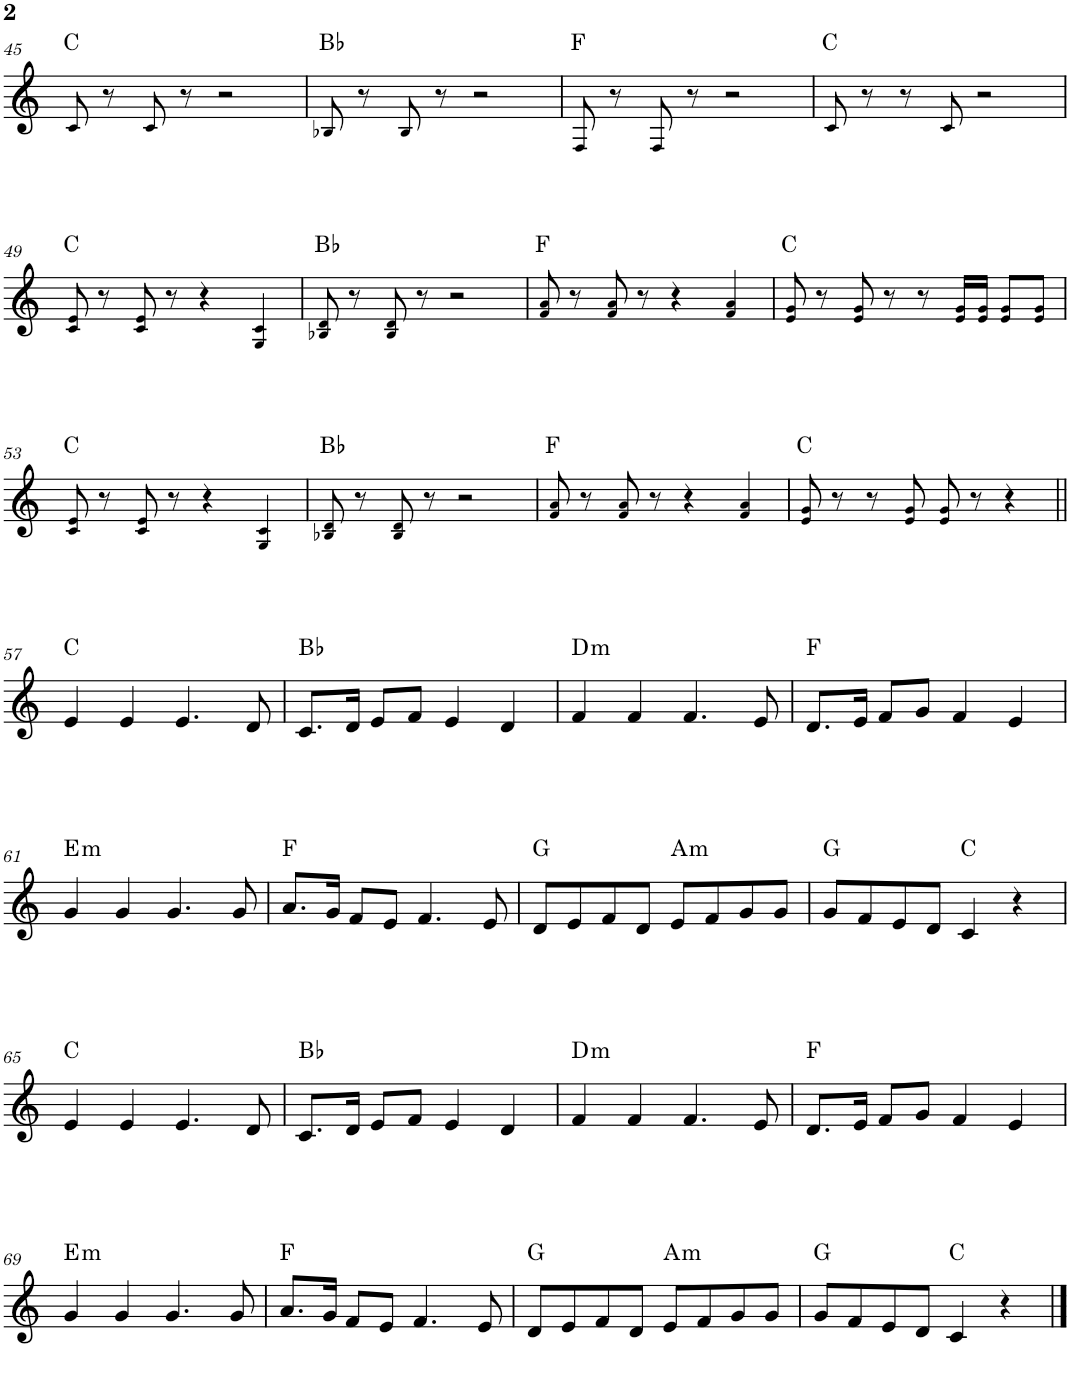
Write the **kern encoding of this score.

**kern	**harte
*part1	*part1
*staff1	*
*I"Piano	*
*I'Pno.	*
!!LO:PB:g=z
*clefG2	*
*k[]	*
*M4/4	*
=45	=45
8c!/	C:maj
8r	.
8c!/	.
8r	.
2r	.
=46	=46
8B-X!/	Bb:maj
8r	.
8B-!/	.
8r	.
2r	.
=47	=47
8F!/	F:maj
8r	.
8F!/	.
8r	.
2r	.
=48	=48
8c!/	C:maj
8r	.
8r	.
8c!/	.
2r	.
!!LO:LB:g=z
=49	=49
8c!/ 8e!/	C:maj
8r	.
8c!/ 8e!/	.
8r	.
4r	.
4G!/ 4c!/	.
=50	=50
8B-X!/ 8d!/	Bb:maj
8r	.
8B-!/ 8d!/	.
8r	.
2r	.
=51	=51
8f!/ 8a!/	F:maj
8r	.
8f!/ 8a!/	.
8r	.
4r	.
4f!/ 4a!/	.
=52	=52
8e!/ 8g!/	C:maj
8r	.
8e!/ 8g!/	.
8r	.
8r	.
16e!/ 16g!/LL	.
16e!/ 16g!/JJ	.
8e!/ 8g!/L	.
8e!/ 8g!/J	.
!!LO:LB:g=z
=53	=53
8c!/ 8e!/	C:maj
8r	.
8c!/ 8e!/	.
8r	.
4r	.
4G!/ 4c!/	.
=54	=54
8B-X!/ 8d!/	Bb:maj
8r	.
8B-!/ 8d!/	.
8r	.
2r	.
=55	=55
8f!/ 8a!/	F:maj
8r	.
8f!/ 8a!/	.
8r	.
4r	.
4f!/ 4a!/	.
=56	=56
8e!/ 8g!/	C:maj
8r	.
8r	.
8e!/ 8g!/	.
8e!/ 8g!/	.
8r	.
4r	.
!!LO:LB:g=z
=57||	=57||
4e/	C:maj
4e/	.
4.e/	.
8d/	.
=58	=58
8.c/L	Bb:maj
16d/Jk	.
8e/L	.
8f/J	.
4e/	.
4d/	.
=59	=59
!	!LO:H:kt=m
4f/	D:min
4f/	.
4.f/	.
8e/	.
=60	=60
8.d/L	F:maj
16e/Jk	.
8f/L	.
8g/J	.
4f/	.
4e/	.
!!LO:LB:g=z
=61	=61
!	!LO:H:kt=m
4g/	E:min
4g/	.
4.g/	.
8g/	.
=62	=62
8.a/L	F:maj
16g/Jk	.
8f/L	.
8e/J	.
4.f/	.
8e/	.
=63	=63
8d/L	G:maj
8e/	.
8f/	.
8d/J	.
!	!LO:H:kt=m
8e/L	A:min
8f/	.
8g/	.
8g/J	.
=64	=64
8g/L	G:maj
8f/	.
8e/	.
8d/J	.
4c/	C:maj
4r	.
!!LO:LB:g=z
=65	=65
4e/	C:maj
4e/	.
4.e/	.
8d/	.
=66	=66
8.c/L	Bb:maj
16d/Jk	.
8e/L	.
8f/J	.
4e/	.
4d/	.
=67	=67
!	!LO:H:kt=m
4f/	D:min
4f/	.
4.f/	.
8e/	.
=68	=68
8.d/L	F:maj
16e/Jk	.
8f/L	.
8g/J	.
4f/	.
4e/	.
!!LO:LB:g=z
=69	=69
!	!LO:H:kt=m
4g/	E:min
4g/	.
4.g/	.
8g/	.
=70	=70
8.a/L	F:maj
16g/Jk	.
8f/L	.
8e/J	.
4.f/	.
8e/	.
=71	=71
8d/L	G:maj
8e/	.
8f/	.
8d/J	.
!	!LO:H:kt=m
8e/L	A:min
8f/	.
8g/	.
8g/J	.
=72	=72
8g/L	G:maj
8f/	.
8e/	.
8d/J	.
4c/	C:maj
4r	.
==	==
*-	*-
